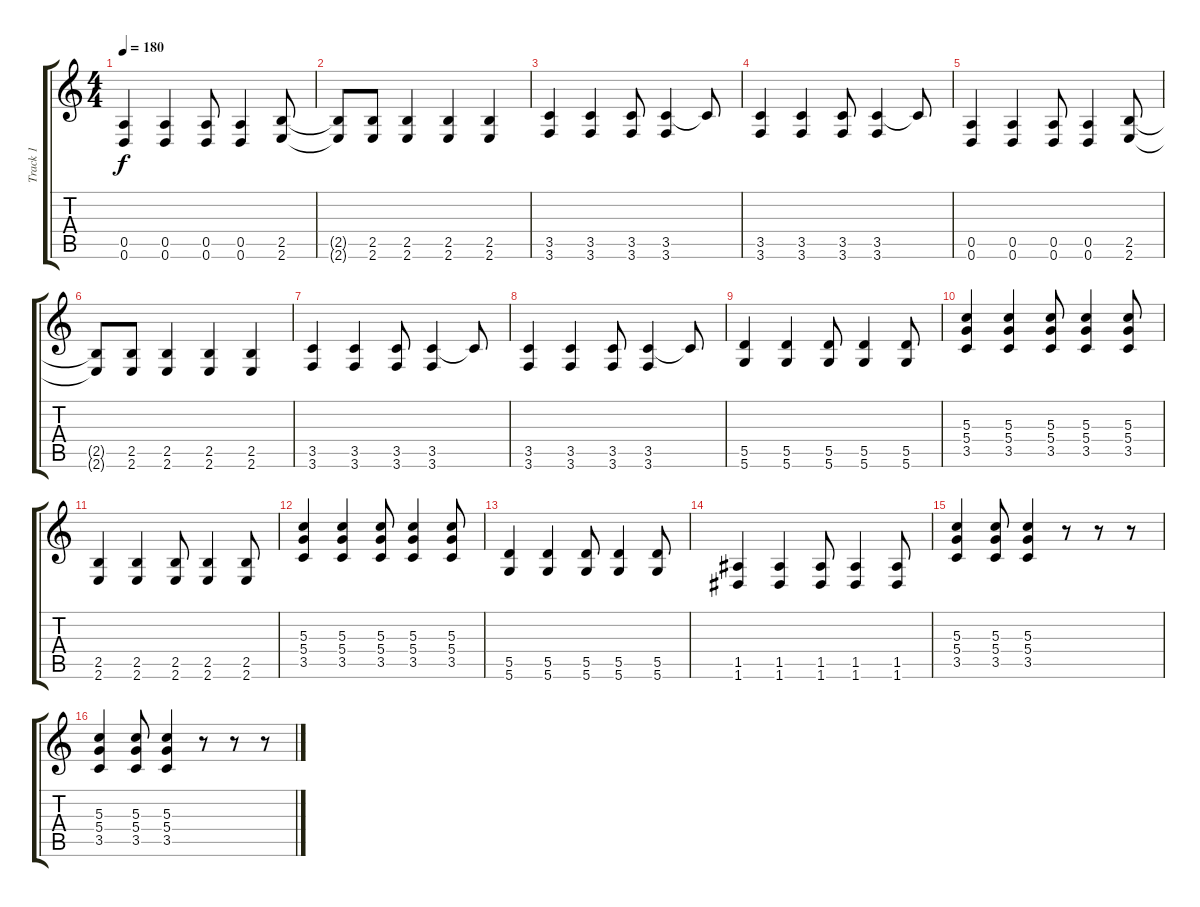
\track ("Track 1" "Track 1") {instrument distortionguitar}
\staff {score tabs}
\tuning (E4 B3 G3 D3 A2 D2) {hide}
\ts (4 4)
\tempo 180
\clef g2
\ks c
(0.5 0.6).4{dy f} (0.5 0.6).4 (0.5 0.6).8 (0.5 0.6).4 (2.5 2.6).8 |
(2.5{t} 2.6{t}).8 (2.5 2.6).8 (2.5 2.6).4 (2.5 2.6).4 (2.5 2.6).4 |
(3.5 3.6).4 (3.5 3.6).4 (3.5 3.6).8 (3.5 3.6).4 3.5{t}.8 |
(3.5 3.6).4 (3.5 3.6).4 (3.5 3.6).8 (3.5 3.6).4 3.5{t}.8 |
(0.5 0.6).4 (0.5 0.6).4 (0.5 0.6).8 (0.5 0.6).4 (2.5 2.6).8 |
(2.5{t} 2.6{t}).8 (2.5 2.6).8 (2.5 2.6).4 (2.5 2.6).4 (2.5 2.6).4 |
(3.5 3.6).4 (3.5 3.6).4 (3.5 3.6).8 (3.5 3.6).4 3.5{t}.8 |
(3.5 3.6).4 (3.5 3.6).4 (3.5 3.6).8 (3.5 3.6).4 3.5{t}.8 |
(5.5 5.6).4 (5.5 5.6).4 (5.5 5.6).8 (5.5 5.6).4 (5.5 5.6).8 |
(5.3 5.4 3.5).4 (5.3 5.4 3.5).4 (5.3 5.4 3.5).8 (5.3 5.4 3.5).4 (5.3 5.4 3.5).8 |
(2.5 2.6).4 (2.5 2.6).4 (2.5 2.6).8 (2.5 2.6).4 (2.5 2.6).8 |
(5.3 5.4 3.5).4 (5.3 5.4 3.5).4 (5.3 5.4 3.5).8 (5.3 5.4 3.5).4 (5.3 5.4 3.5).8 |
(5.5 5.6).4 (5.5 5.6).4 (5.5 5.6).8 (5.5 5.6).4 (5.5 5.6).8 |
(1.5 1.6).4 (1.5 1.6).4 (1.5 1.6).8 (1.5 1.6).4 (1.5 1.6).8 |
(5.3 5.4 3.5).4 (5.3 5.4 3.5).8 (5.3 5.4 3.5).4 r.8 r.8 r.8 |
(5.3 5.4 3.5).4 (5.3 5.4 3.5).8 (5.3 5.4 3.5).4 r.8 r.8 r.8
